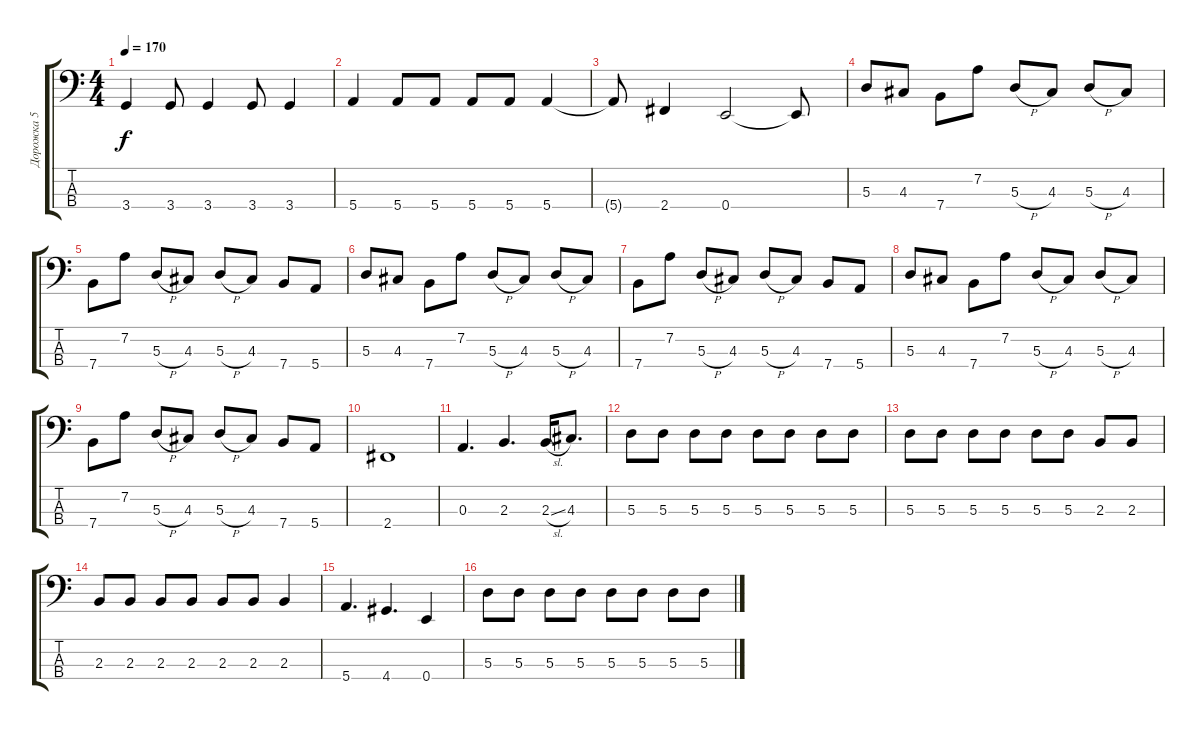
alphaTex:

\track ("Дорожка 5" "Дорожка 5") {instrument electricbasspick}
\staff {score tabs}
\tuning (G2 D2 A1 E1) {hide}
\ts (4 4)
\tempo 170
\clef f4
\ks c
3.4.4{dy f} 3.4.8 3.4.4 3.4.8 3.4.4 |
5.4.4 5.4.8 5.4.8 5.4.8 5.4.8 5.4.4 |
5.4{t}.8 2.4.4 0.4.2 0.4{t}.8 |
5.3.8 4.3.8 7.4.8 7.2.8 5.3{h}.8 4.3.8 5.3{h}.8 4.3.8 |
7.4.8 7.2.8 5.3{h}.8 4.3.8 5.3{h}.8 4.3.8 7.4.8 5.4.8 |
5.3.8 4.3.8 7.4.8 7.2.8 5.3{h}.8 4.3.8 5.3{h}.8 4.3.8 |
7.4.8 7.2.8 5.3{h}.8 4.3.8 5.3{h}.8 4.3.8 7.4.8 5.4.8 |
5.3.8 4.3.8 7.4.8 7.2.8 5.3{h}.8 4.3.8 5.3{h}.8 4.3.8 |
7.4.8 7.2.8 5.3{h}.8 4.3.8 5.3{h}.8 4.3.8 7.4.8 5.4.8 |
2.4.1 |
0.3.4{d} 2.3.4{d} 2.3{sl}.16 4.3.8{d} |
5.3.8 5.3.8 5.3.8 5.3.8 5.3.8 5.3.8 5.3.8 5.3.8 |
5.3.8 5.3.8 5.3.8 5.3.8 5.3.8 5.3.8 2.3.8 2.3.8 |
2.3.8 2.3.8 2.3.8 2.3.8 2.3.8 2.3.8 2.3.4 |
5.4.4{d} 4.4.4{d} 0.4.4 |
5.3.8 5.3.8 5.3.8 5.3.8 5.3.8 5.3.8 5.3.8 5.3.8
